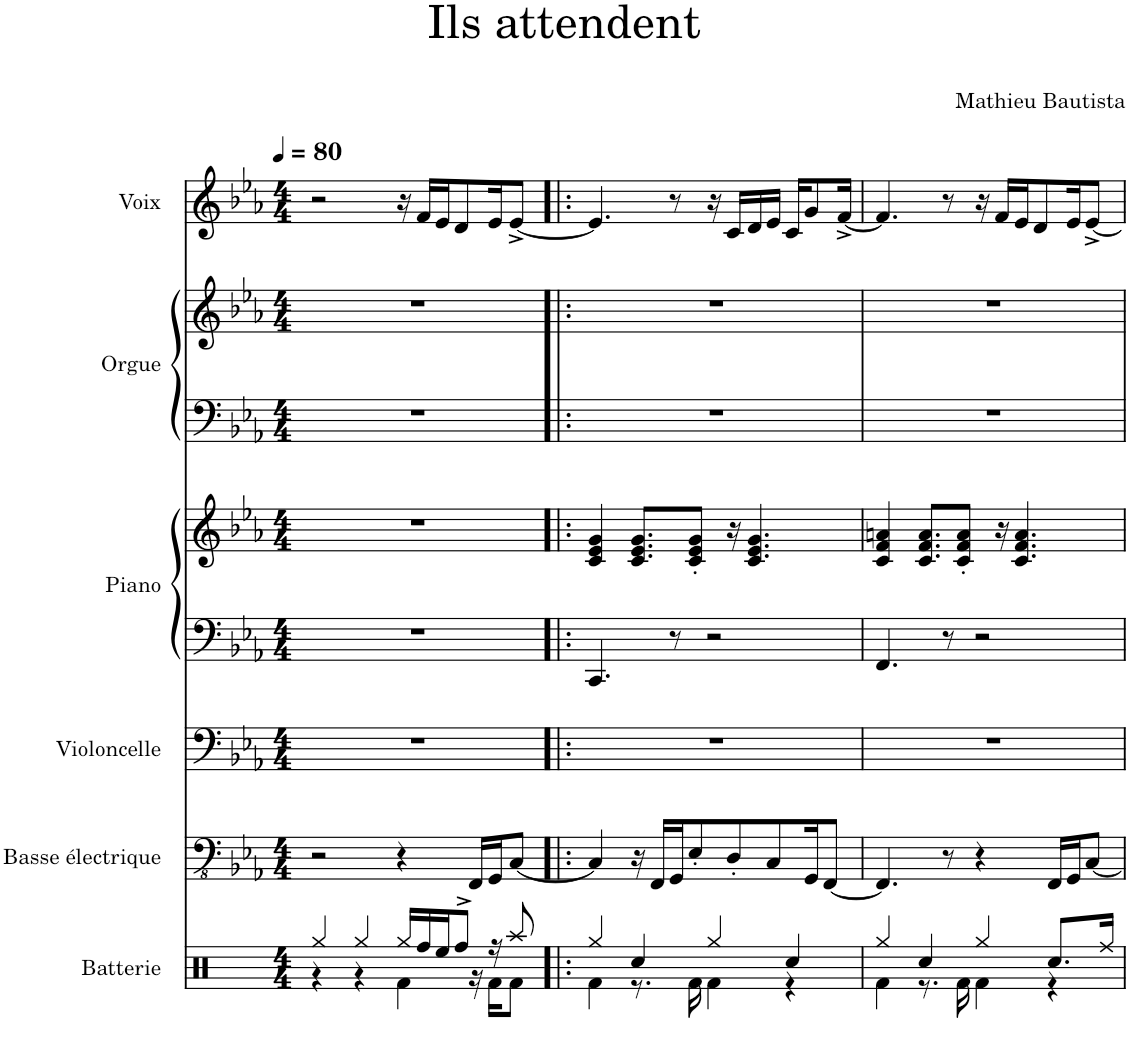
**kern	**kern	**kern	**kern	**kern	**kern	**kern	**kern
*part6	*part5	*part4	*part3	*part3	*part2	*part2	*part1
*staff8	*staff7	*staff6	*staff5	*staff4	*staff3	*staff2	*staff1
*I"Batterie	*I"Basse électrique	*I"Violoncelle	*I"Piano	*	*I"Orgue	*	*I"Voix
*I'Batt.	*I'B. él.	*I'Vc.	*I'Pia.	*	*I'Org.	*	*I'Vx.
*clefX	*clefFv4	*clefF4	*clefF4	*clefG2	*clefF4	*clefG2	*clefG2
*k[]	*k[b-e-a-]	*k[b-e-a-]	*k[b-e-a-]	*k[b-e-a-]	*k[b-e-a-]	*k[b-e-a-]	*k[b-e-a-]
*M4/4	*M4/4	*M4/4	*M4/4	*M4/4	*M4/4	*M4/4	*M4/4
*MM80	*MM80	*MM80	*MM80	*MM80	*MM80	*MM80	*MM80
=1	=1	=1	=1	=1	=1	=1	=1
*^	*	*	*	*	*	*	*
4Rgg/	4r	2r	1r	1r	1r	1r	1r	2r
4Rgg/	4r	.	.	.	.	.	.	.
16Rgg/LL	4Rf\	4r	.	.	.	.	.	16r
16Rff/	.	.	.	.	.	.	.	16f/LL
16Ree/J	.	.	.	.	.	.	.	16e-/J
8Rff^/J	.	.	.	.	.	.	.	8d/
.	16r	16FFF/LL	.	.	.	.	.	.
16r	16Rf\KL	16GGG/J	.	.	.	.	.	16e-/K
8Raa/	8Rf\J	[8CC/J	.	.	.	.	.	[8e-^/J
=2!|:	=2!|:	=2!|:	=2!|:	=2!|:	=2!|:	=2!|:	=2!|:	=2!|:
4Rgg/	4Rf\	4CC/]	1r	4.CC/	4c/ 4e-/ 4g/	1r	1r	4.e-/]
4Rcc/	8.r	16r	.	.	8.c/ 8.e-/ 8.g/L	.	.	.
.	.	16FFF/LL	.	.	.	.	.	.
.	.	16GGG/J	.	8r	.	.	.	8r
.	16Rf\	8EE-'/	.	.	8c/' 8e-/' 8g/'J	.	.	.
4Rgg/	4Rf\	.	.	2r	.	.	.	16r
.	.	8DD'/	.	.	16r	.	.	16c/LL
.	.	.	.	.	4.c/ 4.e-/ 4.g/	.	.	16d/
.	.	8CC/	.	.	.	.	.	16e-/JJ
4Rcc/	4r	.	.	.	.	.	.	16c/KL
.	.	16GGG/K	.	.	.	.	.	8g/
.	.	[8FFF/J	.	.	.	.	.	.
.	.	.	.	.	.	.	.	[16f^/Jk
=3	=3	=3	=3	=3	=3	=3	=3	=3
4Rgg/	4Rf\	4.FFF/]	1r	4.FF/	4c/ 4f/ 4an/	1r	1r	4.f/]
4Rcc/	8.r	.	.	.	8.c/ 8.f/ 8.a/L	.	.	.
.	.	8r	.	8r	.	.	.	8r
.	16Rf\	.	.	.	8c/' 8f/' 8a/'J	.	.	.
4Rgg/	4Rf\	4r	.	2r	.	.	.	16r
.	.	.	.	.	16r	.	.	16f/LL
.	.	.	.	.	4.c/ 4.f/ 4.a/	.	.	16e-/J
.	.	.	.	.	.	.	.	8d/
8.Rcc/L	4r	16FFF/LL	.	.	.	.	.	.
.	.	16GGG/J	.	.	.	.	.	16e-/K
.	.	[8CC/J	.	.	.	.	.	[8e-^/J
16Rff/Jk	.	.	.	.	.	.	.	.
*v	*v	*	*	*	*	*	*	*
=	=	=	=	=	=	=	=
*-	*-	*-	*-	*-	*-	*-	*-
